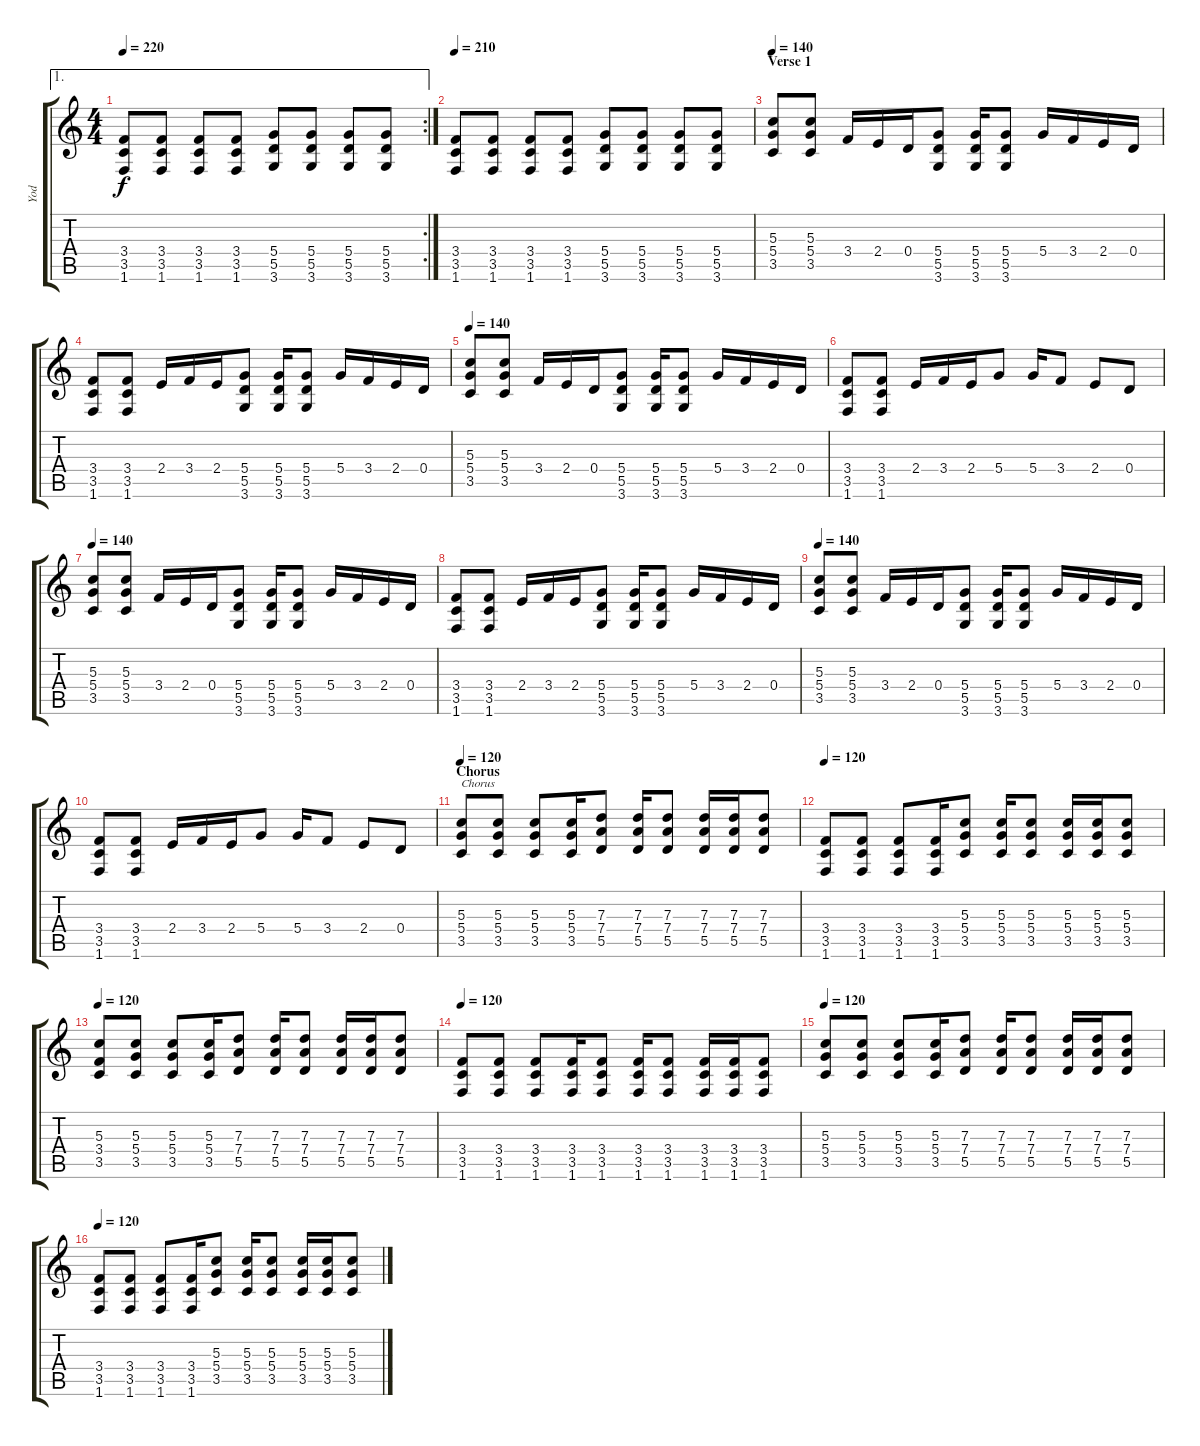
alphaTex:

\track ("Yod" "Yod") {instrument distortionguitar}
\staff {score tabs}
\tuning (E4 B3 G3 D3 A2 E2) {hide}
\ae 1
\rc 2
\ts (4 4)
\tempo 220
\clef g2
\ks c
(3.4 3.5 1.6).8{dy f} (3.4 3.5 1.6).8 (3.4 3.5 1.6).8 (3.4 3.5 1.6).8 (5.4 5.5 3.6).8 (5.4 5.5 3.6).8 (5.4 5.5 3.6).8 (5.4 5.5 3.6).8 |
\tempo 210
(3.4 3.5 1.6).8 (3.4 3.5 1.6).8 (3.4 3.5 1.6).8 (3.4 3.5 1.6).8 (5.4 5.5 3.6).8 (5.4 5.5 3.6).8 (5.4 5.5 3.6).8 (5.4 5.5 3.6).8 |
\section ("" "Verse 1")
\tempo 140
(5.3 5.4 3.5).8{volume 15} (5.3 5.4 3.5).8 3.4.16 2.4.16 0.4.16 (5.4 5.5 3.6).8 (5.4 5.5 3.6).16 (5.4 5.5 3.6).8 5.4.16 3.4.16 2.4.16 0.4.16 |
(3.4 3.5 1.6).8 (3.4 3.5 1.6).8 2.4.16 3.4.16 2.4.16 (5.4 5.5 3.6).8 (5.4 5.5 3.6).16 (5.4 5.5 3.6).8 5.4.16 3.4.16 2.4.16 0.4.16 |
\tempo 140
(5.3 5.4 3.5).8 (5.3 5.4 3.5).8 3.4.16 2.4.16 0.4.16 (5.4 5.5 3.6).8 (5.4 5.5 3.6).16 (5.4 5.5 3.6).8 5.4.16 3.4.16 2.4.16 0.4.16 |
(3.4 3.5 1.6).8 (3.4 3.5 1.6).8 2.4.16 3.4.16 2.4.16 5.4.8 5.4.16 3.4.8 2.4.8 0.4.8 |
\tempo 140
(5.3 5.4 3.5).8 (5.3 5.4 3.5).8 3.4.16 2.4.16 0.4.16 (5.4 5.5 3.6).8 (5.4 5.5 3.6).16 (5.4 5.5 3.6).8 5.4.16 3.4.16 2.4.16 0.4.16 |
(3.4 3.5 1.6).8 (3.4 3.5 1.6).8 2.4.16 3.4.16 2.4.16 (5.4 5.5 3.6).8 (5.4 5.5 3.6).16 (5.4 5.5 3.6).8 5.4.16 3.4.16 2.4.16 0.4.16 |
\tempo 140
(5.3 5.4 3.5).8 (5.3 5.4 3.5).8 3.4.16 2.4.16 0.4.16 (5.4 5.5 3.6).8 (5.4 5.5 3.6).16 (5.4 5.5 3.6).8 5.4.16 3.4.16 2.4.16 0.4.16 |
(3.4 3.5 1.6).8 (3.4 3.5 1.6).8 2.4.16 3.4.16 2.4.16 5.4.8 5.4.16 3.4.8 2.4.8 0.4.8 |
\section ("" "Chorus")
\tempo 140
\tempo 120
(5.3 5.4 3.5).8{txt "Chorus"} (5.3 5.4 3.5).8 (5.3 5.4 3.5).8 (5.3 5.4 3.5).16 (7.3 7.4 5.5).8 (7.3 7.4 5.5).16 (7.3 7.4 5.5).8 (7.3 7.4 5.5).16 (7.3 7.4 5.5).16 (7.3 7.4 5.5).8 |
\tempo 120
(3.4 3.5 1.6).8 (3.4 3.5 1.6).8 (3.4 3.5 1.6).8 (3.4 3.5 1.6).16 (5.3 5.4 3.5).8 (5.3 5.4 3.5).16 (5.3 5.4 3.5).8 (5.3 5.4 3.5).16 (5.3 5.4 3.5).16 (5.3 5.4 3.5).8 |
\tempo 120
(5.3 3.4 3.5).8 (5.3 5.4 3.5).8 (5.3 5.4 3.5).8 (5.3 5.4 3.5).16 (7.3 7.4 5.5).8 (7.3 7.4 5.5).16 (7.3 7.4 5.5).8 (7.3 7.4 5.5).16 (7.3 7.4 5.5).16 (7.3 7.4 5.5).8 |
\tempo 120
(3.4 3.5 1.6).8 (3.4 3.5 1.6).8 (3.4 3.5 1.6).8 (3.4 3.5 1.6).16 (3.4 3.5 1.6).8 (3.4 3.5 1.6).16 (3.4 3.5 1.6).8 (3.4 3.5 1.6).16 (3.4 3.5 1.6).16 (3.4 3.5 1.6).8 |
\tempo 120
(5.3 5.4 3.5).8 (5.3 5.4 3.5).8 (5.3 5.4 3.5).8 (5.3 5.4 3.5).16 (7.3 7.4 5.5).8 (7.3 7.4 5.5).16 (7.3 7.4 5.5).8 (7.3 7.4 5.5).16 (7.3 7.4 5.5).16 (7.3 7.4 5.5).8 |
\tempo 120
(3.4 3.5 1.6).8 (3.4 3.5 1.6).8 (3.4 3.5 1.6).8 (3.4 3.5 1.6).16 (5.3 5.4 3.5).8 (5.3 5.4 3.5).16 (5.3 5.4 3.5).8 (5.3 5.4 3.5).16 (5.3 5.4 3.5).16 (5.3 5.4 3.5).8
